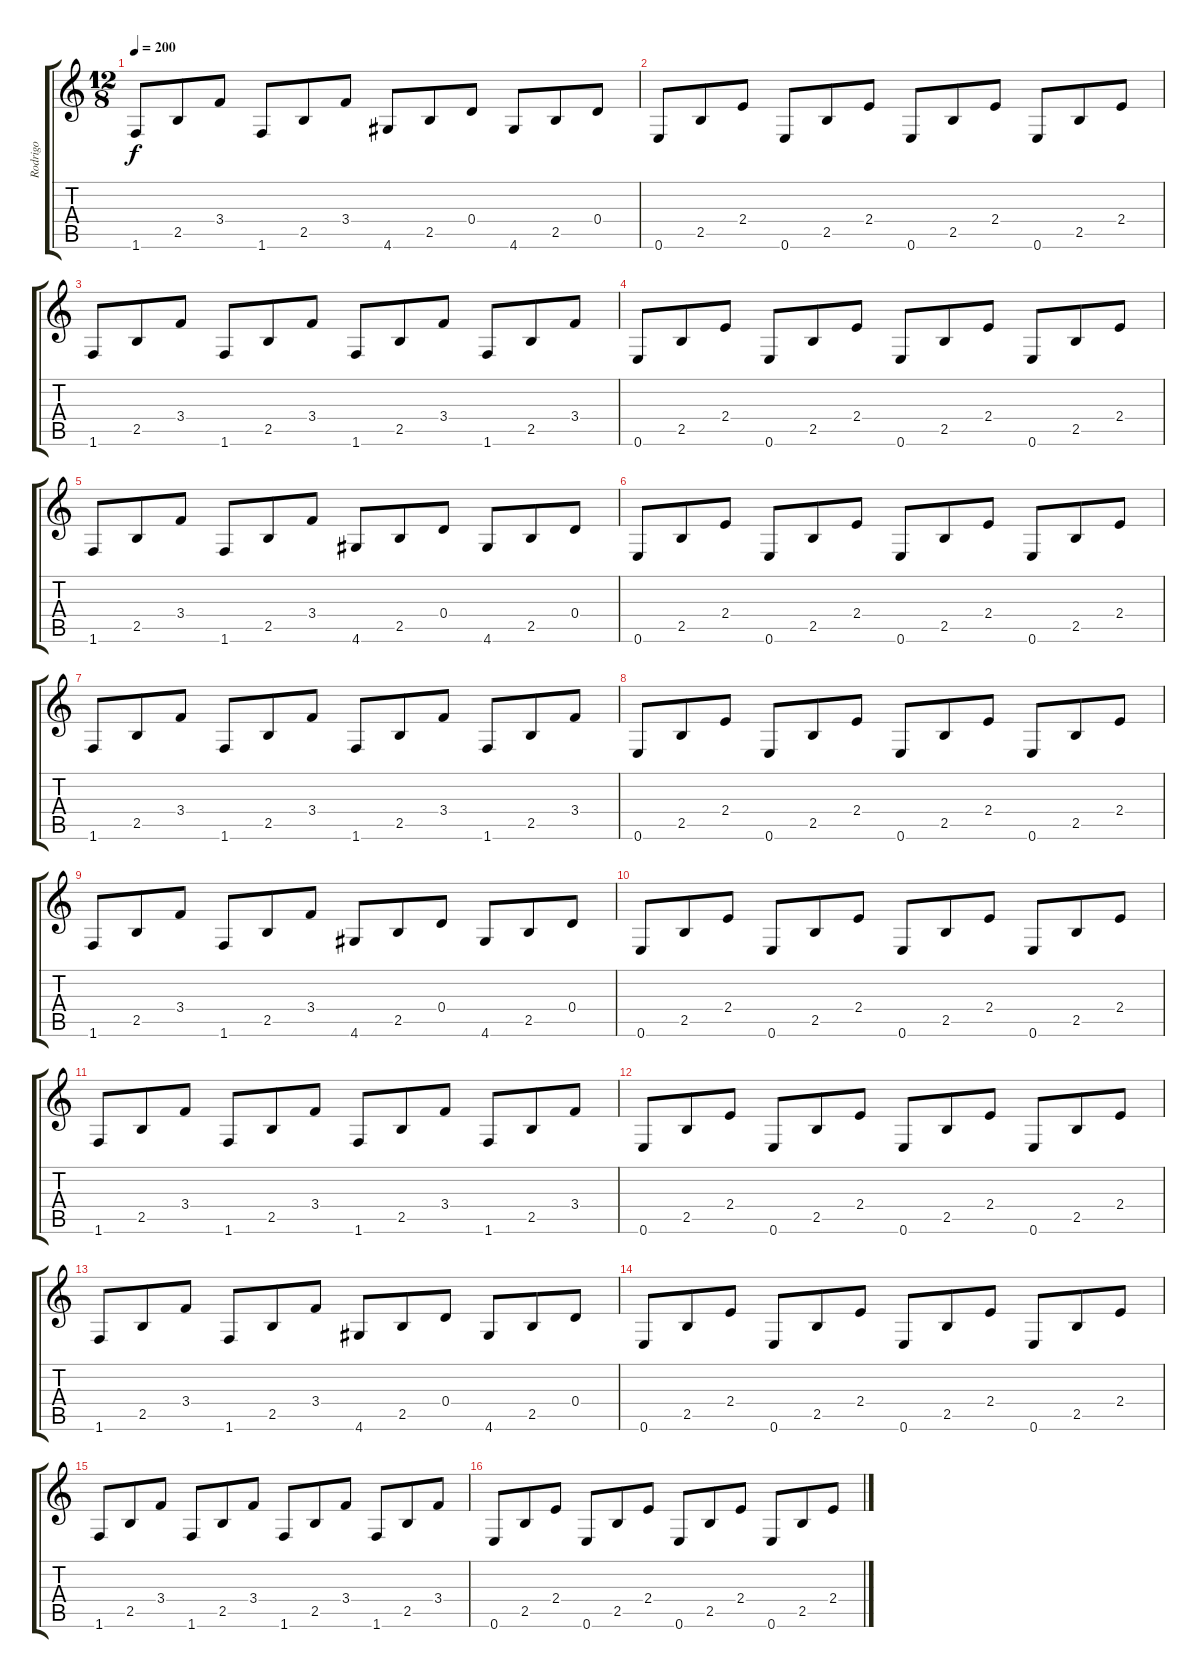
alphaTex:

\track ("Rodrigo" "Rodrigo") {instrument acousticguitarsteel}
\staff {score tabs}
\tuning (E4 B3 G3 D3 A2 E2) {hide}
\ts (12 8)
\tempo 200
\clef g2
\ks c
1.6.8{dy f} 2.5.8 3.4.8 1.6.8 2.5.8 3.4.8 4.6.8 2.5.8 0.4.8 4.6.8 2.5.8 0.4.8 |
0.6.8 2.5.8 2.4.8 0.6.8 2.5.8 2.4.8 0.6.8 2.5.8 2.4.8 0.6.8 2.5.8 2.4.8 |
1.6.8 2.5.8 3.4.8 1.6.8 2.5.8 3.4.8 1.6.8 2.5.8 3.4.8 1.6.8 2.5.8 3.4.8 |
0.6.8 2.5.8 2.4.8 0.6.8 2.5.8 2.4.8 0.6.8 2.5.8 2.4.8 0.6.8 2.5.8 2.4.8 |
1.6.8 2.5.8 3.4.8 1.6.8 2.5.8 3.4.8 4.6.8 2.5.8 0.4.8 4.6.8 2.5.8 0.4.8 |
0.6.8 2.5.8 2.4.8 0.6.8 2.5.8 2.4.8 0.6.8 2.5.8 2.4.8 0.6.8 2.5.8 2.4.8 |
1.6.8 2.5.8 3.4.8 1.6.8 2.5.8 3.4.8 1.6.8 2.5.8 3.4.8 1.6.8 2.5.8 3.4.8 |
0.6.8 2.5.8 2.4.8 0.6.8 2.5.8 2.4.8 0.6.8 2.5.8 2.4.8 0.6.8 2.5.8 2.4.8 |
1.6.8 2.5.8 3.4.8 1.6.8 2.5.8 3.4.8 4.6.8 2.5.8 0.4.8 4.6.8 2.5.8 0.4.8 |
0.6.8 2.5.8 2.4.8 0.6.8 2.5.8 2.4.8 0.6.8 2.5.8 2.4.8 0.6.8 2.5.8 2.4.8 |
1.6.8 2.5.8 3.4.8 1.6.8 2.5.8 3.4.8 1.6.8 2.5.8 3.4.8 1.6.8 2.5.8 3.4.8 |
0.6.8 2.5.8 2.4.8 0.6.8 2.5.8 2.4.8 0.6.8 2.5.8 2.4.8 0.6.8 2.5.8 2.4.8 |
1.6.8 2.5.8 3.4.8 1.6.8 2.5.8 3.4.8 4.6.8 2.5.8 0.4.8 4.6.8 2.5.8 0.4.8 |
0.6.8 2.5.8 2.4.8 0.6.8 2.5.8 2.4.8 0.6.8 2.5.8 2.4.8 0.6.8 2.5.8 2.4.8 |
1.6.8 2.5.8 3.4.8 1.6.8 2.5.8 3.4.8 1.6.8 2.5.8 3.4.8 1.6.8 2.5.8 3.4.8 |
0.6.8 2.5.8 2.4.8 0.6.8 2.5.8 2.4.8 0.6.8 2.5.8 2.4.8 0.6.8 2.5.8 2.4.8
